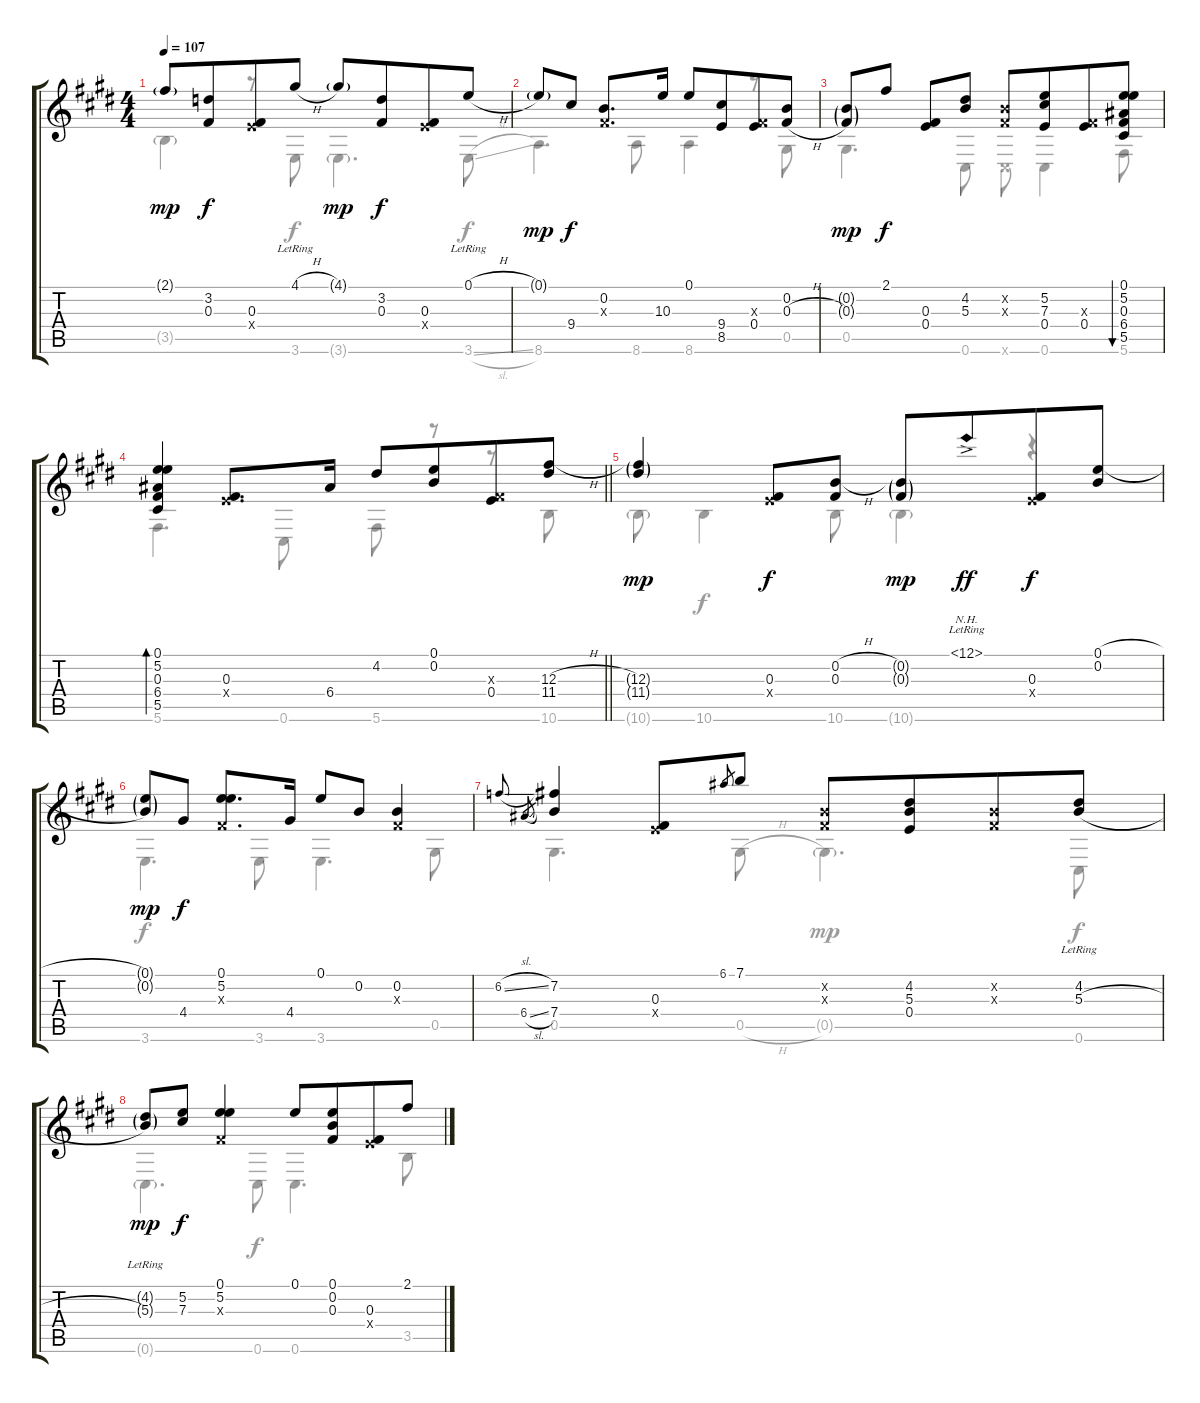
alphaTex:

\track "" {instrument acousticguitarsteel}
\staff {score tabs}
\tuning (E4 B3 Gb3 E3 Ab2 Db2) {hide}
\voice
\ts (4 4)
\tempo 107
\clef g2
\ks e
2.1{g}.8{dy mp} (3.2 0.3).8{dy f beam merge} (0.3 0.4{x}).8 4.1{h lr}.8 4.1{g}.8{dy mp} (3.2 0.3).8{dy f beam merge} (0.3 0.4{x}).8 0.1{h lr}.8 |
0.1{g}.8{dy mp} 9.4.8{dy f} (0.2 0.3{x}).8{d} 10.3.16 0.1.8 (9.4 8.5).8{beam merge} (0.3{x} 0.4).8 (0.2 0.3{h}).8 |
(0.2{g} 0.3{g}).8{dy mp} 2.1.8{dy f} (0.3 0.4).8 (4.2 5.3).8 (0.2{x} 0.3{x}).8{txt "" beam Up} (5.2 7.3 0.4).8{beam Up beam merge} (0.3{x} 0.4).8{beam Up} (0.1 5.2 0.3 6.4 5.5).8{bu 60 beam Up} |
\barLineRight lightlight
(0.1 5.2 0.3 6.4 5.5).4{bd 60} (0.3 0.4{x}).8{d} 6.4.16 4.2.8 (0.1 0.2).8{beam merge} (0.3{x} 0.4).8 (12.3{h} 11.4).8 |
\section ("" "")
(12.3{g} 11.4{g}).4{dy mp} (0.3 0.4{x}).8{dy f} (0.2{h} 0.3).8 (0.2{g} 0.3{g}).8{dy mp beam Up beam merge} 12.1{nh ac lr}.8{dy ff beam Up beam merge} (0.3 0.4{x}).8{dy f beam Up beam merge} (0.1{h} 0.2).8{beam Up} |
(0.1{g} 0.2{g}).8{dy mp beam Up} 4.4.8{dy f beam Up beam split} (0.1 5.2 0.3{x}).8{d beam Up} 4.4.16{beam Up} 0.1.8{beam Up} 0.2.8{beam Up} (0.2 0.3{x}).4{beam Up} |
6.2{sl}.16{gr onbeat} 6.4{sl}.16{gr} (7.2 7.4).4 (0.3 0.4{x}).8{beam Up} 6.1.8{gr} 7.1.8{beam Up} (0.2{x} 0.3{x}).8 (4.2 5.3 0.4).8{beam merge} (0.2{x} 0.3{x}).8 (4.2{lr} 5.3{h lr}).8 |
(4.2{g} 5.3{g lr}).8{dy mp beam Up beam merge} (5.2 7.3).8{dy f beam Up} (0.1 5.2 0.3{x}).4{beam Up} 0.1.8{beam Up} (0.1 0.2 0.3).8{beam Up beam merge} (0.3 0.4{x}).8{beam Up} 2.1{h}.8{beam Up}
\voice
\clef g2
\ottava regular
\simile none
\ks e
3.5{g}.4{dy mp} r.8 3.6.8{dy f} 3.6{g}.4{d dy mp} 3.6{sl}.8{dy f} |
8.6.4{d} 8.6.8 8.6.4 r.8 0.5.8 |
0.5.4{d} 0.6.8 0.6{x}.8 0.6.4 5.6.8 |
\barLineRight lightlight
5.6.4{d} 0.6.8 5.6.8 r.8 r.8 10.6.8 |
10.6{g}.8{dy mp} 10.6.4{dy f} 10.6.8 10.6{g}.4{dy mp} r.4 |
3.6.4{d dy f} 3.6.8 3.6.4{d} 0.5.8 |
0.5.4{d} 0.5{h}.8 0.5{g}.4{d dy mp} 0.6.8{dy f} |
0.6{g}.4{d dy mp} 0.6.8{dy f} 0.6.4{d} 3.5.8
